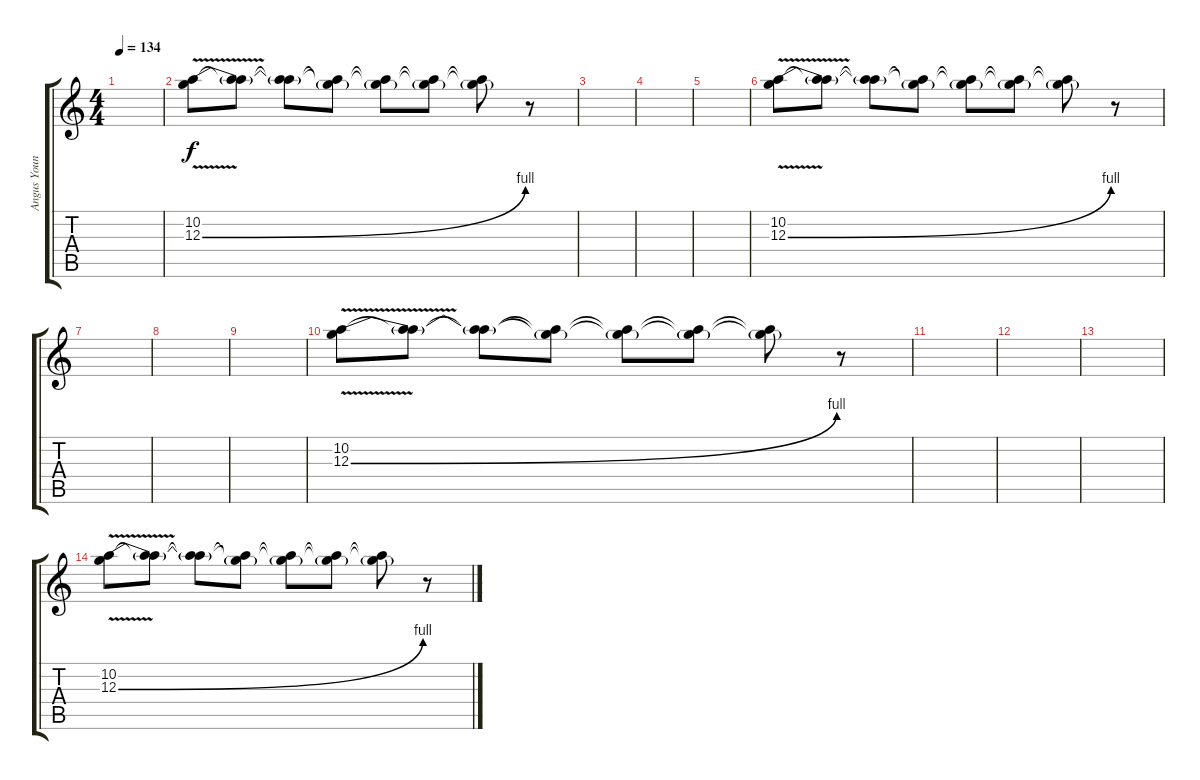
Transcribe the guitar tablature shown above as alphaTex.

\track ("Angus Young-Center (Solo) " "Angus Youn") {instrument overdrivenguitar}
\staff {score tabs}
\tuning (E4 B3 G3 D3 A2 E2) {hide}
\ts (4 4)
\tempo 134
\clef g2
\ks c
|
(10.2 12.3{be (bend 0 0 60 4) v}).8 (10.2{t} 12.3{t}).8 (10.2{t} 12.3{t}).8 (10.2{t} 12.3{t}).8 (10.2{t} 12.3{t}).8 (10.2{t} 12.3{t}).8 (10.2{t} 12.3{t}).8 r.8 |
|
|
|
(10.2 12.3{be (bend 0 0 60 4) v}).8 (10.2{t} 12.3{t}).8 (10.2{t} 12.3{t}).8 (10.2{t} 12.3{t}).8 (10.2{t} 12.3{t}).8 (10.2{t} 12.3{t}).8 (10.2{t} 12.3{t}).8 r.8 |
|
|
|
(10.2 12.3{be (bend 0 0 60 4) v}).8 (10.2{t} 12.3{t}).8 (10.2{t} 12.3{t}).8 (10.2{t} 12.3{t}).8 (10.2{t} 12.3{t}).8 (10.2{t} 12.3{t}).8 (10.2{t} 12.3{t}).8 r.8 |
|
|
|
(10.2 12.3{be (bend 0 0 60 4) v}).8 (10.2{t} 12.3{t}).8 (10.2{t} 12.3{t}).8 (10.2{t} 12.3{t}).8 (10.2{t} 12.3{t}).8 (10.2{t} 12.3{t}).8 (10.2{t} 12.3{t}).8 r.8
